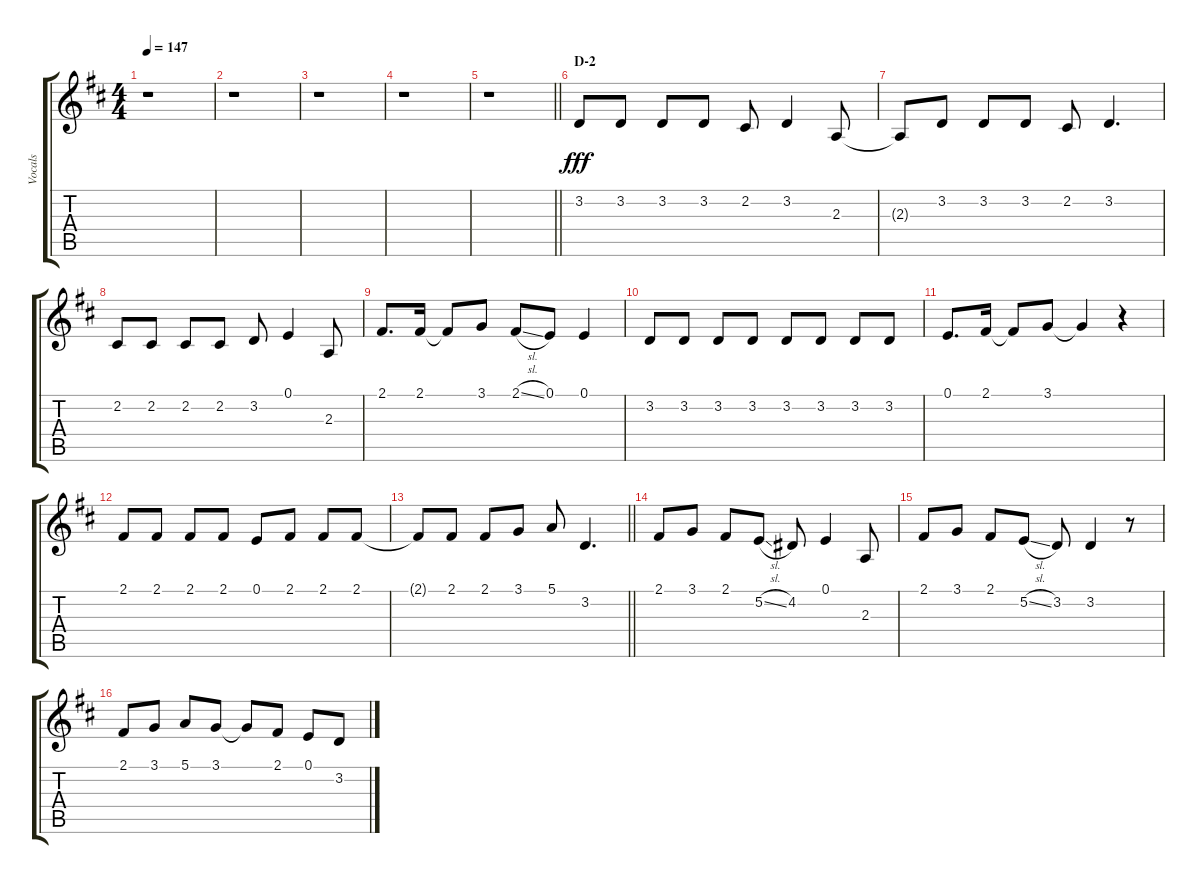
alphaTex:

\track ("Vocals" "Vocals") {instrument voiceoohs}
\staff {score tabs}
\tuning (E4 B3 G3 D3 A2 E2) {hide}
\ts (4 4)
\tempo 147
\clef g2
\ks d
r.1{dy fff} |
r.1 |
r.1 |
r.1 |
\barLineRight lightlight
r.1 |
\section ("" "D-2")
3.2.8 3.2.8 3.2.8 3.2.8 2.2.8 3.2.4 2.3.8 |
2.3{t}.8 3.2.8 3.2.8 3.2.8 2.2.8 3.2.4{d} |
2.2.8 2.2.8 2.2.8 2.2.8 3.2.8 0.1.4 2.3.8 |
2.1.8{d} 2.1.16 2.1{t}.8 3.1.8 2.1{sl}.8 0.1.8 0.1.4 |
3.2.8 3.2.8 3.2.8 3.2.8 3.2.8 3.2.8 3.2.8 3.2.8 |
0.1.8{d} 2.1.16 2.1{t}.8 3.1.8 3.1{t}.4 r.4 |
2.1.8 2.1.8 2.1.8 2.1.8 0.1.8 2.1.8 2.1.8 2.1.8 |
\barLineRight lightlight
2.1{t}.8 2.1.8 2.1.8 3.1.8 5.1.8 3.2.4{d} |
2.1.8 3.1.8 2.1.8 5.2{sl}.8 4.2.8 0.1.4 2.3.8 |
2.1.8 3.1.8 2.1.8 5.2{sl}.8 3.2.8 3.2.4 r.8 |
2.1.8 3.1.8 5.1.8 3.1.8 3.1{t}.8 2.1.8 0.1.8 3.2.8
